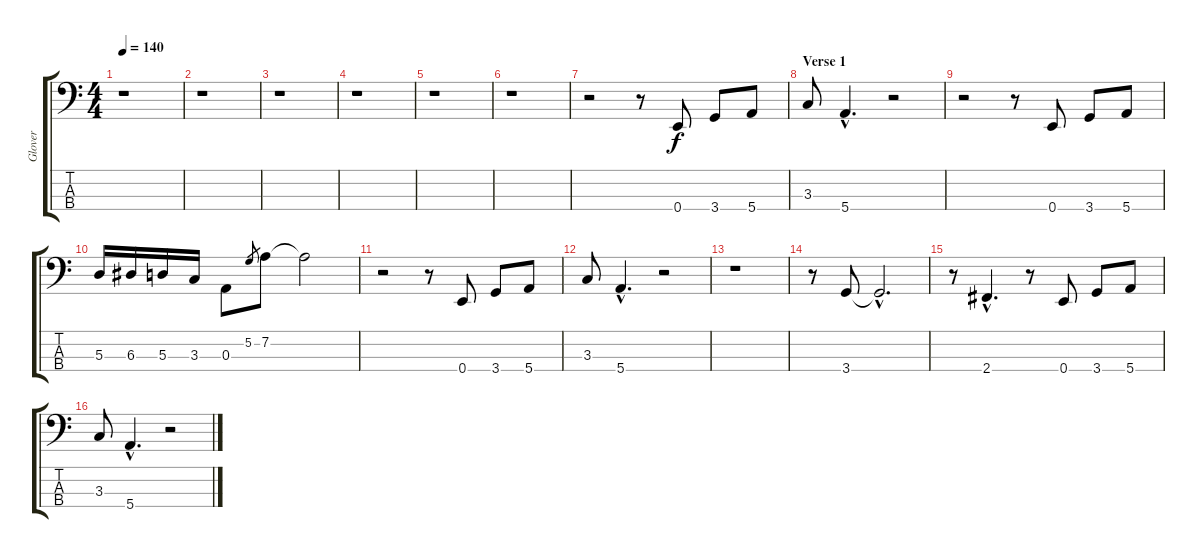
\track ("Glover" "Glover") {instrument electricbasspick}
\staff {score tabs}
\tuning (G2 D2 A1 E1) {hide}
\ts (4 4)
\tempo 140
\clef f4
\ks c
r.1{dy f instrument electricbasspick} |
r.1 |
r.1 |
r.1 |
r.1 |
r.1 |
r.2 r.8 0.4.8 3.4.8 5.4.8 |
\section ("" "Verse 1")
3.3.8 5.4{hac}.4{d} r.2 |
r.2 r.8 0.4.8 3.4.8 5.4.8 |
5.3.16 6.3.16 5.3.16 3.3.16 0.3.8 5.2.8{gr} 7.2.8 7.2{t}.2 |
r.2 r.8 0.4.8 3.4.8 5.4.8 |
3.3.8 5.4{hac}.4{d} r.2 |
r.1 |
r.8 3.4.8 3.4{hac t}.2{d} |
r.8 2.4{hac}.4{d} r.8 0.4.8 3.4.8 5.4.8 |
3.3.8 5.4{hac}.4{d} r.2
